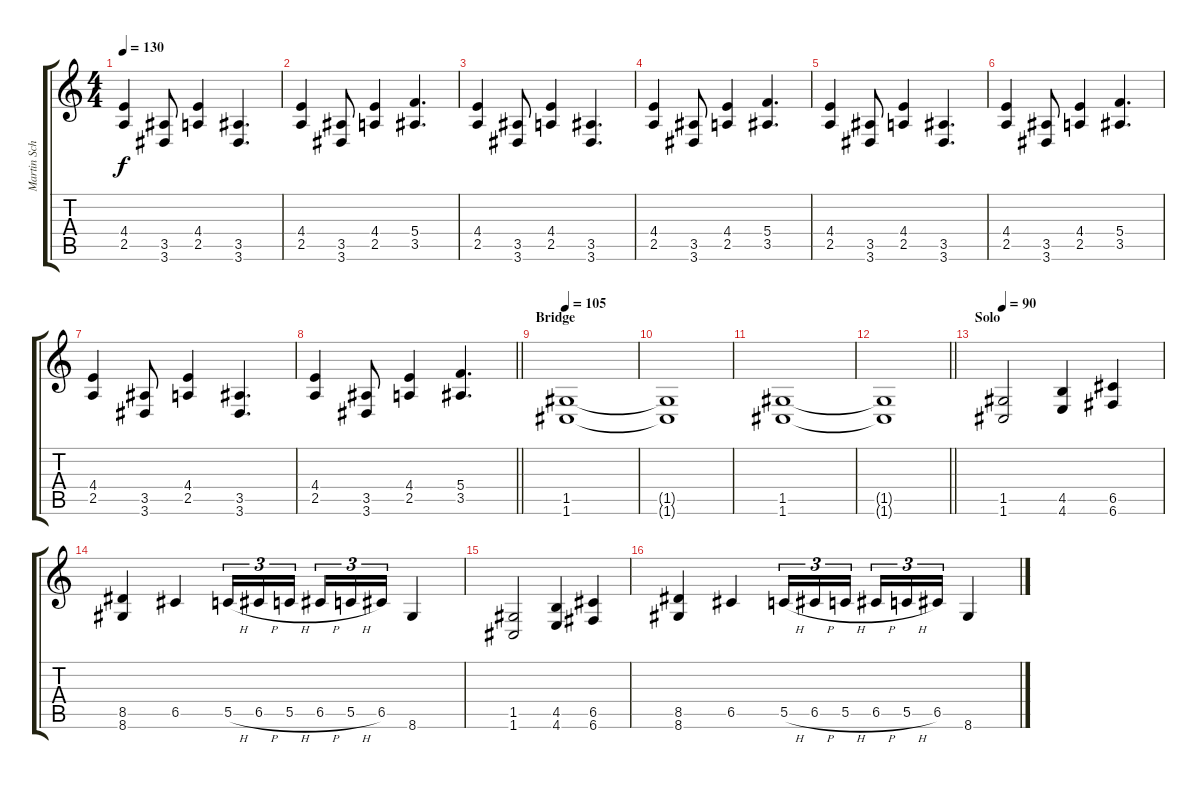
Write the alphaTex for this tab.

\track ("Martin Schirenc" "Martin Sch") {instrument distortionguitar}
\staff {score tabs}
\tuning (D4 A3 F3 C3 G2 C2) {hide}
\ts (4 4)
\tempo 130
\clef g2
\ks c
(4.4 2.5).4{dy f} (3.5 3.6).8 (4.4 2.5).4 (3.5 3.6).4{d} |
(4.4 2.5).4 (3.5 3.6).8 (4.4 2.5).4 (5.4 3.5).4{d} |
(4.4 2.5).4 (3.5 3.6).8 (4.4 2.5).4 (3.5 3.6).4{d} |
(4.4 2.5).4 (3.5 3.6).8 (4.4 2.5).4 (5.4 3.5).4{d} |
(4.4 2.5).4 (3.5 3.6).8 (4.4 2.5).4 (3.5 3.6).4{d} |
(4.4 2.5).4 (3.5 3.6).8 (4.4 2.5).4 (5.4 3.5).4{d} |
(4.4 2.5).4 (3.5 3.6).8 (4.4 2.5).4 (3.5 3.6).4{d} |
\barLineRight lightlight
(4.4 2.5).4 (3.5 3.6).8 (4.4 2.5).4 (5.4 3.5).4{d} |
\section ("" "Bridge")
\tempo 105
(1.5 1.6).1 |
(1.5{t} 1.6{t}).1 |
(1.5 1.6).1 |
\barLineRight lightlight
(1.5{t} 1.6{t}).1 |
\section ("" "Solo")
\tempo 90
(1.5 1.6).2{volume 13} (4.5 4.6).4 (6.5 6.6).4 |
(8.5 8.6).4 6.5.4 5.5{h}.16{tu (3 2)} 6.5{h}.16{tu (3 2)} 5.5{h}.16{tu (3 2) beam splitsecondary} 6.5{h}.16{tu (3 2)} 5.5{h}.16{tu (3 2)} 6.5.16{tu (3 2)} 8.6.4 |
(1.5 1.6).2 (4.5 4.6).4 (6.5 6.6).4 |
(8.5 8.6).4 6.5.4 5.5{h}.16{tu (3 2)} 6.5{h}.16{tu (3 2)} 5.5{h}.16{tu (3 2) beam splitsecondary} 6.5{h}.16{tu (3 2)} 5.5{h}.16{tu (3 2)} 6.5.16{tu (3 2)} 8.6.4
